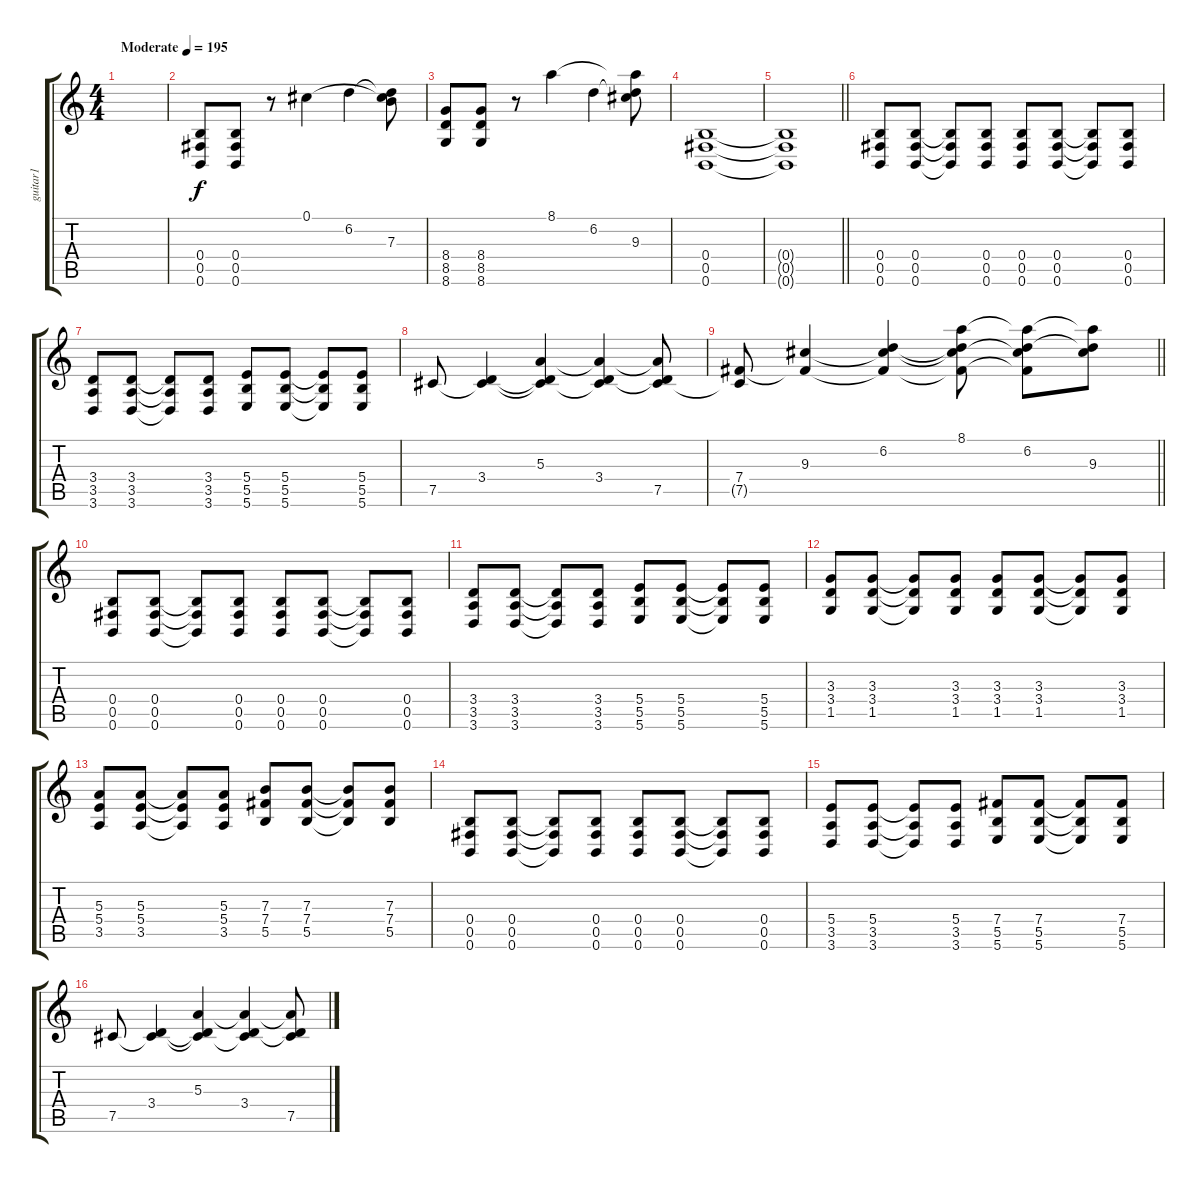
\track ("guitar1" "guitar1") {instrument distortionguitar}
\staff {score tabs}
\tuning (Db4 Ab3 E3 B2 Gb2 B1) {hide}
\ts (4 4)
\tempo (195 "Moderate")
\clef g2
\ks c
|
(0.4 0.5 0.6).8 (0.4 0.5 0.6).8 r.8 0.1.4 6.2.4 (0.1{t} 6.2{t} 7.3).8 |
(8.4 8.5 8.6).8 (8.4 8.5 8.6).8 r.8 8.1.4 6.2.4 (8.1{t} 6.2{t} 9.3).8 |
(0.4 0.5 0.6).1 |
\barLineRight lightlight
(0.4{t} 0.5{t} 0.6{t}).1 |
\section ("" "")
(0.4 0.5 0.6).8 (0.4 0.5 0.6).8 (0.4{t} 0.5{t} 0.6{t}).8 (0.4 0.5 0.6).8 (0.4 0.5 0.6).8 (0.4 0.5 0.6).8 (0.4{t} 0.5{t} 0.6{t}).8 (0.4 0.5 0.6).8 |
(3.4 3.5 3.6).8 (3.4 3.5 3.6).8 (3.4{t} 3.5{t} 3.6{t}).8 (3.4 3.5 3.6).8 (5.4 5.5 5.6).8 (5.4 5.5 5.6).8 (5.4{t} 5.5{t} 5.6{t}).8 (5.4 5.5 5.6).8 |
7.5.8 (3.4 7.5{t}).4 (5.3 3.4{t} 7.5{t}).4 (5.3{t} 3.4 7.5{t}).4 (5.3{t} 3.4{t} 7.5).8 |
\barLineRight lightlight
(7.4 7.5{t}).8 (9.3 7.4{t}).4 (6.2 9.3{t} 7.4{t}).4 (8.1 6.2{t} 9.3{t} 7.4{t}).8 (8.1{t} 6.2 9.3{t} 7.4{t}).8 (8.1{t} 6.2{t} 9.3).8 |
\section ("" "")
(0.4 0.5 0.6).8 (0.4 0.5 0.6).8 (0.4{t} 0.5{t} 0.6{t}).8 (0.4 0.5 0.6).8 (0.4 0.5 0.6).8 (0.4 0.5 0.6).8 (0.4{t} 0.5{t} 0.6{t}).8 (0.4 0.5 0.6).8 |
(3.4 3.5 3.6).8 (3.4 3.5 3.6).8 (3.4{t} 3.5{t} 3.6{t}).8 (3.4 3.5 3.6).8 (5.4 5.5 5.6).8 (5.4 5.5 5.6).8 (5.4{t} 5.5{t} 5.6{t}).8 (5.4 5.5 5.6).8 |
(3.3 3.4 1.5).8 (3.3 3.4 1.5).8 (3.3{t} 3.4{t} 1.5{t}).8 (3.3 3.4 1.5).8 (3.3 3.4 1.5).8 (3.3 3.4 1.5).8 (3.3{t} 3.4{t} 1.5{t}).8 (3.3 3.4 1.5).8 |
(5.3 5.4 3.5).8 (5.3 5.4 3.5).8 (5.3{t} 5.4{t} 3.5{t}).8 (5.3 5.4 3.5).8 (7.3 7.4 5.5).8 (7.3 7.4 5.5).8 (7.3{t} 7.4{t} 5.5{t}).8 (7.3 7.4 5.5).8 |
(0.4 0.5 0.6).8 (0.4 0.5 0.6).8 (0.4{t} 0.5{t} 0.6{t}).8 (0.4 0.5 0.6).8 (0.4 0.5 0.6).8 (0.4 0.5 0.6).8 (0.4{t} 0.5{t} 0.6{t}).8 (0.4 0.5 0.6).8 |
(5.4 3.5 3.6).8 (5.4 3.5 3.6).8 (5.4{t} 3.5{t} 3.6{t}).8 (5.4 3.5 3.6).8 (7.4 5.5 5.6).8 (7.4 5.5 5.6).8 (7.4{t} 5.5{t} 5.6{t}).8 (7.4 5.5 5.6).8 |
7.5.8 (3.4 7.5{t}).4 (5.3 3.4{t} 7.5{t}).4 (5.3{t} 3.4 7.5{t}).4 (5.3{t} 3.4{t} 7.5).8
